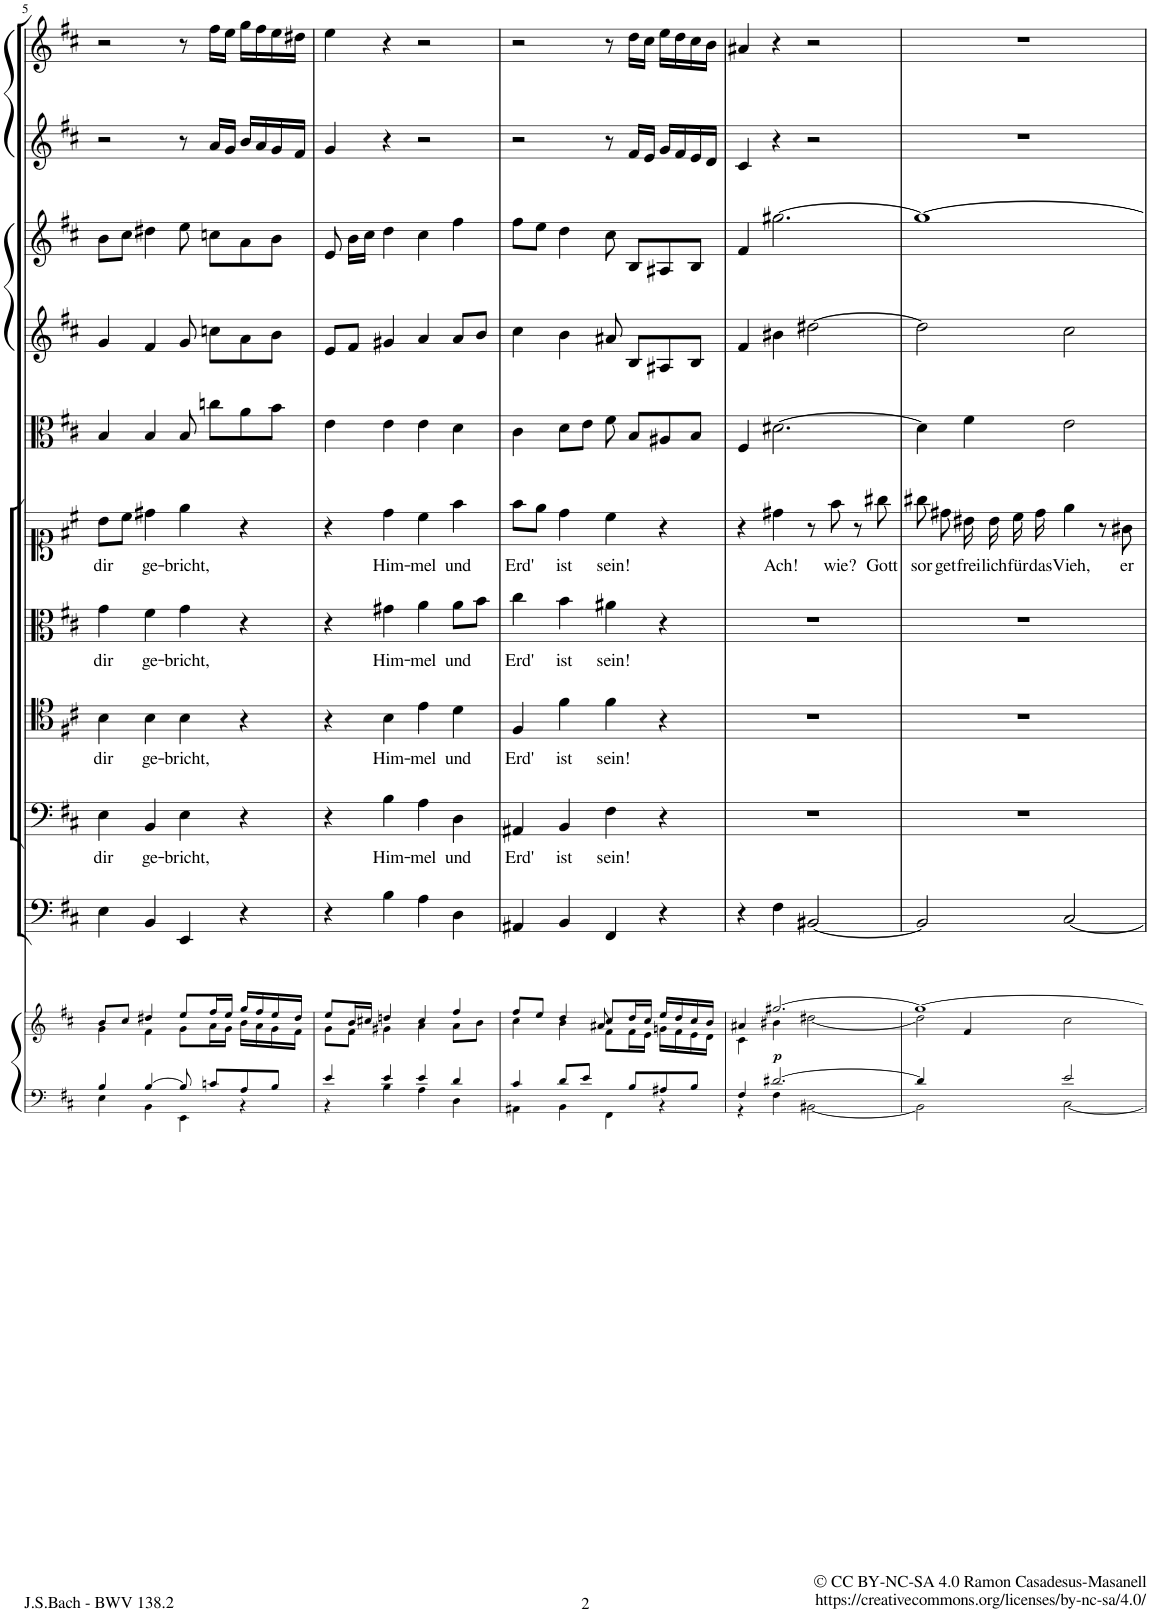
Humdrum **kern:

**kern	**kern	**dynam	**kern	**kern	**text	**kern	**text	**kern	**text	**kern	**text	**kern	**kern	**kern	**kern	**kern
*part11	*part11	*part11	*part10	*part9	*part9	*part8	*part8	*part7	*part7	*part6	*part6	*part5	*part4	*part3	*part2	*part1
*staff12	*staff11	*staff11/12	*staff10	*staff9	*staff9	*staff8	*staff8	*staff7	*staff7	*staff6	*staff6	*staff5	*staff4	*staff3	*staff2	*staff1
*I"Piano reduction	*	*	*I"Continuo	*I"Basso	*	*I"Tenore	*	*I"Alto	*	*I"Soprano	*	*I"Viola	*I"Violino II	*I"Violino I	*I"Oboe d'amore II	*I"Oboe d'amore I
*I'Pno	*	*	*	*	*	*	*	*	*	*	*	*I'Vla	*I'Vln	*I'Vln	*I'Ob	*I'Ob
!!LO:PB:g=z
*clefF4	*clefG2	*	*clefF4	*clefF4	*	*clefC4	*	*clefC3	*	*clefC1	*	*clefC3	*clefG2	*clefG2	*clefG2	*clefG2
*k[f#c#]	*k[f#c#]	*	*k[f#c#]	*k[f#c#]	*	*k[f#c#]	*	*k[f#c#]	*	*k[f#c#]	*	*k[f#c#]	*k[f#c#]	*k[f#c#]	*k[f#c#]	*k[f#c#]
*M4/4	*M4/4	*	*M4/4	*M4/4	*	*M4/4	*	*M4/4	*	*M4/4	*	*M4/4	*M4/4	*M4/4	*M4/4	*M4/4
*met(c)	*met(c)	*	*met(c)	*met(c)	*	*met(c)	*	*met(c)	*	*met(c)	*	*met(c)	*met(c)	*met(c)	*met(c)	*met(c)
=5	=5	=5	=5	=5	=5	=5	=5	=5	=5	=5	=5	=5	=5	=5	=5	=5
*^	*^	*	*	*	*	*	*	*	*	*	*	*	*	*	*	*
!	!	!	!	!	!	!	!LO:LY:b	!	!LO:LY:b	!	!LO:LY:b	!	!LO:LY:b	!	!	!	!	!
4B/	4E\	8b/L	4g\	.	4E\	4E\	dir	4B\	dir	4g\	dir	8b\L	dir	4B/	4g/	8b\L	2r	2r
.	.	8cc#/J	.	.	.	.	.	.	.	.	.	8cc#\J	.	.	.	8cc#\J	.	.
!	!	!	!	!	!	!	!LO:LY:b	!	!LO:LY:b	!	!LO:LY:b	!	!LO:LY:b	!	!	!	!	!
[4B/	4BB\	4dd#X/	4f#\	.	4BB/	4BB/	ge-	4B\	ge-	4f#\	ge-	4dd#X\	ge-	4B/	4f#/	4dd#X\	.	.
!	!	!	!	!	!	!	!LO:LY:b	!	!LO:LY:b	!	!LO:LY:b	!	!LO:LY:b	!	!	!	!	!
8B/]	4EE\	8ee/L	8g\L	.	4EE/	4E\	-bricht,	4B\	-bricht,	4g\	-bricht,	4ee\	-bricht,	8B/	8g/	8ee\	8r	8r
8cn/L	.	16ff#/L	16a\L	.	.	.	.	.	.	.	.	.	.	8ccn\L	8ccn\L	8ccn\L	16a/LL	16ff#\LL
.	.	16ee/JJ	16g\JJ	.	.	.	.	.	.	.	.	.	.	.	.	.	16g/JJ	16ee\JJ
8A/	4r	16gg/LL	16b\LL	.	4r	4r	.	4r	.	4r	.	4r	.	8a\	8a\	8a\	16b/LL	16gg\LL
.	.	16ff#/	16a\	.	.	.	.	.	.	.	.	.	.	.	.	.	16a/	16ff#\
8B/J	.	16ee/	16g\	.	.	.	.	.	.	.	.	.	.	8b\J	8b\J	8b\J	16g/	16ee\
.	.	16dd#/JJ	16f#\JJ	.	.	.	.	.	.	.	.	.	.	.	.	.	16f#/JJ	16dd#X\JJ
=6	=6	=6	=6	=6	=6	=6	=6	=6	=6	=6	=6	=6	=6	=6	=6	=6	=6	=6
4e/	4r	8ee/L	8g\L	.	4r	4r	.	4r	.	4r	.	4r	.	4e\	8e/L	8e/	4g/	4ee\
.	.	16b/L	8f#\J	.	.	.	.	.	.	.	.	.	.	.	8f#/J	16b\LL	.	.
.	.	16cc#X/JJ	.	.	.	.	.	.	.	.	.	.	.	.	.	16cc#\JJ	.	.
!	!	!	!	!	!	!	!LO:LY:b	!	!LO:LY:b	!	!LO:LY:b	!	!LO:LY:b	!	!	!	!	!
4e/	4B\	4ddn/	4g#X\	.	4B\	4B\	Him-	4B\	Him-	4g#X\	Him-	4dd\	Him-	4e\	4g#X/	4dd\	4r	4r
!	!	!	!	!	!	!	!LO:LY:b	!	!LO:LY:b	!	!LO:LY:b	!	!LO:LY:b	!	!	!	!	!
4e/	4A\	4cc#/	4a\	.	4A\	4A\	-mel	4e\	-mel	4a\	-mel	4cc#\	-mel	4e\	4a/	4cc#\	2r	2r
!	!	!	!	!	!	!	!LO:LY:b	!	!LO:LY:b	!	!LO:LY:b	!	!LO:LY:b	!	!	!	!	!
4d/	4D\	4ff#/	8a\L	.	4D\	4D\	und	4d\	und	8a\L	und	4ff#\	und	4d\	8a/L	4ff#\	.	.
.	.	.	8b\J	.	.	.	.	.	.	8b\J	.	.	.	.	8b/J	.	.	.
=7	=7	=7	=7	=7	=7	=7	=7	=7	=7	=7	=7	=7	=7	=7	=7	=7	=7	=7
*	*	*	*^	*	*	*	*	*	*	*	*	*	*	*	*	*	*	*
!	!	!	!	!	!	!	!	!LO:LY:b	!	!LO:LY:b	!	!LO:LY:b	!	!LO:LY:b	!	!	!	!	!
4c#/	4AA#X\	8ff#/L	4cc#\	2ryy	.	4AA#X/	4AA#X/	Erd'	4F#/	Erd'	4cc#\	Erd'	8ff#\L	Erd'	4c#\	4cc#\	8ff#\L	2r	2r
.	.	8ee/J	.	.	.	.	.	.	.	.	.	.	8ee\J	.	.	.	8ee\J	.	.
!	!	!	!	!	!	!	!	!LO:LY:b	!	!LO:LY:b	!	!LO:LY:b	!	!LO:LY:b	!	!	!	!	!
8d/L	4BB\	4dd/	4b\	.	.	4BB/	4BB/	ist	4f#\	ist	4b\	ist	4dd\	ist	8d\L	4b\	4dd\	.	.
8e/J	.	.	.	.	.	.	.	.	.	.	.	.	.	.	8e\J	.	.	.	.
!	!	!	!	!	!	!	!	!LO:LY:b	!	!LO:LY:b	!	!LO:LY:b	!	!LO:LY:b	!	!	!	!	!
8ryy	4FF#\	8cc#/L	8f#\L	8a#X/	.	4FF#/	4F#\	sein!	4f#\	sein!	4a#X\	sein!	4cc#\	sein!	8f#\	8a#X/	8cc#\	8r	8r
8B/L	.	16dd/L	16f#\L	4.ryy	.	.	.	.	.	.	.	.	.	.	8B/L	8B/L	8B/L	16f#/LL	16dd\LL
.	.	16cc#/JJ	16e\JJ	.	.	.	.	.	.	.	.	.	.	.	.	.	.	16e/JJ	16cc#\JJ
8A#X/	4r	16ee/LL	16gn\LL	.	.	4r	4r	.	4r	.	4r	.	4r	.	8A#X/	8A#X/	8A#X/	16g/LL	16ee\LL
.	.	16dd/	16f#\	.	.	.	.	.	.	.	.	.	.	.	.	.	.	16f#/	16dd\
8B/J	.	16cc#/	16e\	.	.	.	.	.	.	.	.	.	.	.	8B/J	8B/J	8B/J	16e/	16cc#\
.	.	16b/JJ	16d\JJ	.	.	.	.	.	.	.	.	.	.	.	.	.	.	16d/JJ	16b\JJ
*	*	*	*v	*v	*	*	*	*	*	*	*	*	*	*	*	*	*	*	*
=8	=8	=8	=8	=8	=8	=8	=8	=8	=8	=8	=8	=8	=8	=8	=8	=8	=8	=8
4F#/	4r	4a#X/	4c#\	.	4r	1r	.	1r	.	1r	.	4r	.	4F#/	4f#/	4f#/	4c#/	4a#X/
!	!	!	!	!LO:DY:b	!	!	!	!	!	!	!	!	!LO:LY:b	!	!	!	!	!
[2.d#X/	4F#\	[2.gg#X/	4b#X\	p	4F#\	.	.	.	.	.	.	4dd#X\	Ach!	[2.d#X\	4b#X\	[2.gg#X\	4r	4r
.	[2BB#X\	.	[2dd#X\	.	[2BB#X/	.	.	.	.	.	.	8r	.	.	[2dd#X\	.	2r	2r
!	!	!	!	!	!	!	!	!	!	!	!	!	!LO:LY:b	!	!	!	!	!
.	.	.	.	.	.	.	.	.	.	.	.	8ff#\	wie?	.	.	.	.	.
.	.	.	.	.	.	.	.	.	.	.	.	8r	.	.	.	.	.	.
!	!	!	!	!	!	!	!	!	!	!	!	!	!LO:LY:b	!	!	!	!	!
.	.	.	.	.	.	.	.	.	.	.	.	8gg#X\	Gott	.	.	.	.	.
=9	=9	=9	=9	=9	=9	=9	=9	=9	=9	=9	=9	=9	=9	=9	=9	=9	=9	=9
*	*	*	*^	*	*	*	*	*	*	*	*	*	*	*	*	*	*	*
!	!	!	!	!	!	!	!	!	!	!	!	!	!	!LO:LY:b	!	!	!	!	!
4d#/]	2BB#\]	1gg#_	2dd#\]	4ryy	.	2BB#/]	1r	.	1r	.	1r	.	8gg#X\	sor-	4d#\]	2dd#\]	1gg#_	1r	1r
!	!	!	!	!	!	!	!	!	!	!	!	!	!	!LO:LY:b	!	!	!	!	!
.	.	.	.	.	.	.	.	.	.	.	.	.	8dd#X\	-get	.	.	.	.	.
!	!	!	!	!	!	!	!	!	!	!	!	!	!	!LO:LY:b	!	!	!	!	!
4ryy	.	.	.	4f#/	.	.	.	.	.	.	.	.	16b#X\	frei-	4f#\	.	.	.	.
!	!	!	!	!	!	!	!	!	!	!	!	!	!	!LO:LY:b	!	!	!	!	!
.	.	.	.	.	.	.	.	.	.	.	.	.	16b#\	-lich	.	.	.	.	.
!	!	!	!	!	!	!	!	!	!	!	!	!	!	!LO:LY:b	!	!	!	!	!
.	.	.	.	.	.	.	.	.	.	.	.	.	16cc#\	für	.	.	.	.	.
!	!	!	!	!	!	!	!	!	!	!	!	!	!	!LO:LY:b	!	!	!	!	!
.	.	.	.	.	.	.	.	.	.	.	.	.	16dd#\	das	.	.	.	.	.
!	!	!	!	!	!	!	!	!	!	!	!	!	!	!LO:LY:b	!	!	!	!	!
2e/	[2C#\	.	2cc#\	2ryy	.	[2C#/	.	.	.	.	.	.	4ee\	Vieh,	2e\	2cc#\	.	.	.
.	.	.	.	.	.	.	.	.	.	.	.	.	8r	.	.	.	.	.	.
!	!	!	!	!	!	!	!	!	!	!	!	!	!	!LO:LY:b	!	!	!	!	!
.	.	.	.	.	.	.	.	.	.	.	.	.	8g#X\	er	.	.	.	.	.
*v	*v	*	*	*	*	*	*	*	*	*	*	*	*	*	*	*	*	*	*
*	*v	*v	*v	*	*	*	*	*	*	*	*	*	*	*	*	*	*	*
=	=	=	=	=	=	=	=	=	=	=	=	=	=	=	=	=
*-	*-	*-	*-	*-	*-	*-	*-	*-	*-	*-	*-	*-	*-	*-	*-	*-
